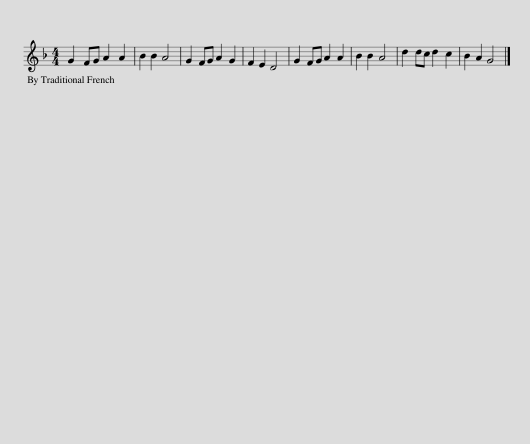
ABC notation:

X:1
L:1/8
M:4/4
I:linebreak $
K:F
V:1 treble
V:1
 G2 FG A2 A2 | B2 B2 A4 | G2 FG A2 G2 | F2 E2 D4 | G2 FG A2 A2 | %5
 B2 B2 A4 | d2 dc d2 c2 | B2 A2 G4 |] %8
